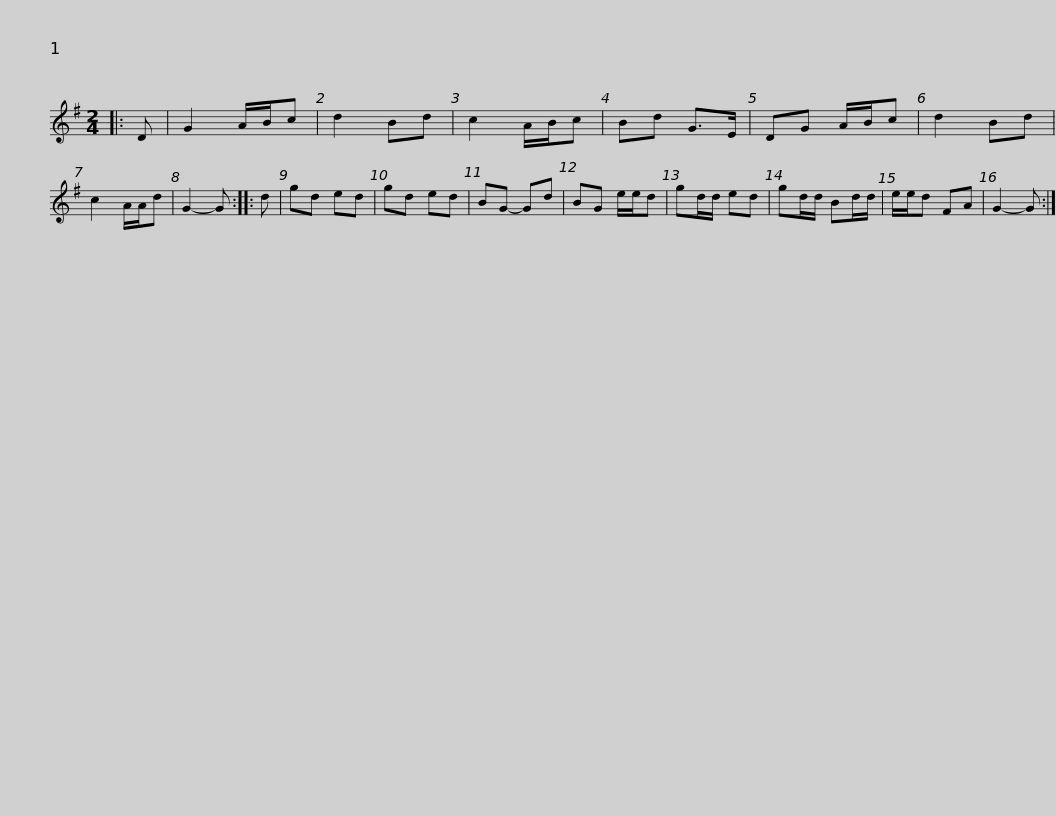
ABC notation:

X:1
L:1/8
M:2/4
I:linebreak $
K:G
V:1 treble
V:1
|: D | G2 A/B/c | d2 Bd | c2 A/B/c | Bd G>E | %5
 DG A/B/c | d2 Bd | c2 A/A/d | G2- G :: d | %10
 gd ed |$ gd ed | BG- Gd | BG e/e/d | gd/d/ ed | %15
 gd/d/ Bd/d/ | e/e/d FA | G2- G :| %18
